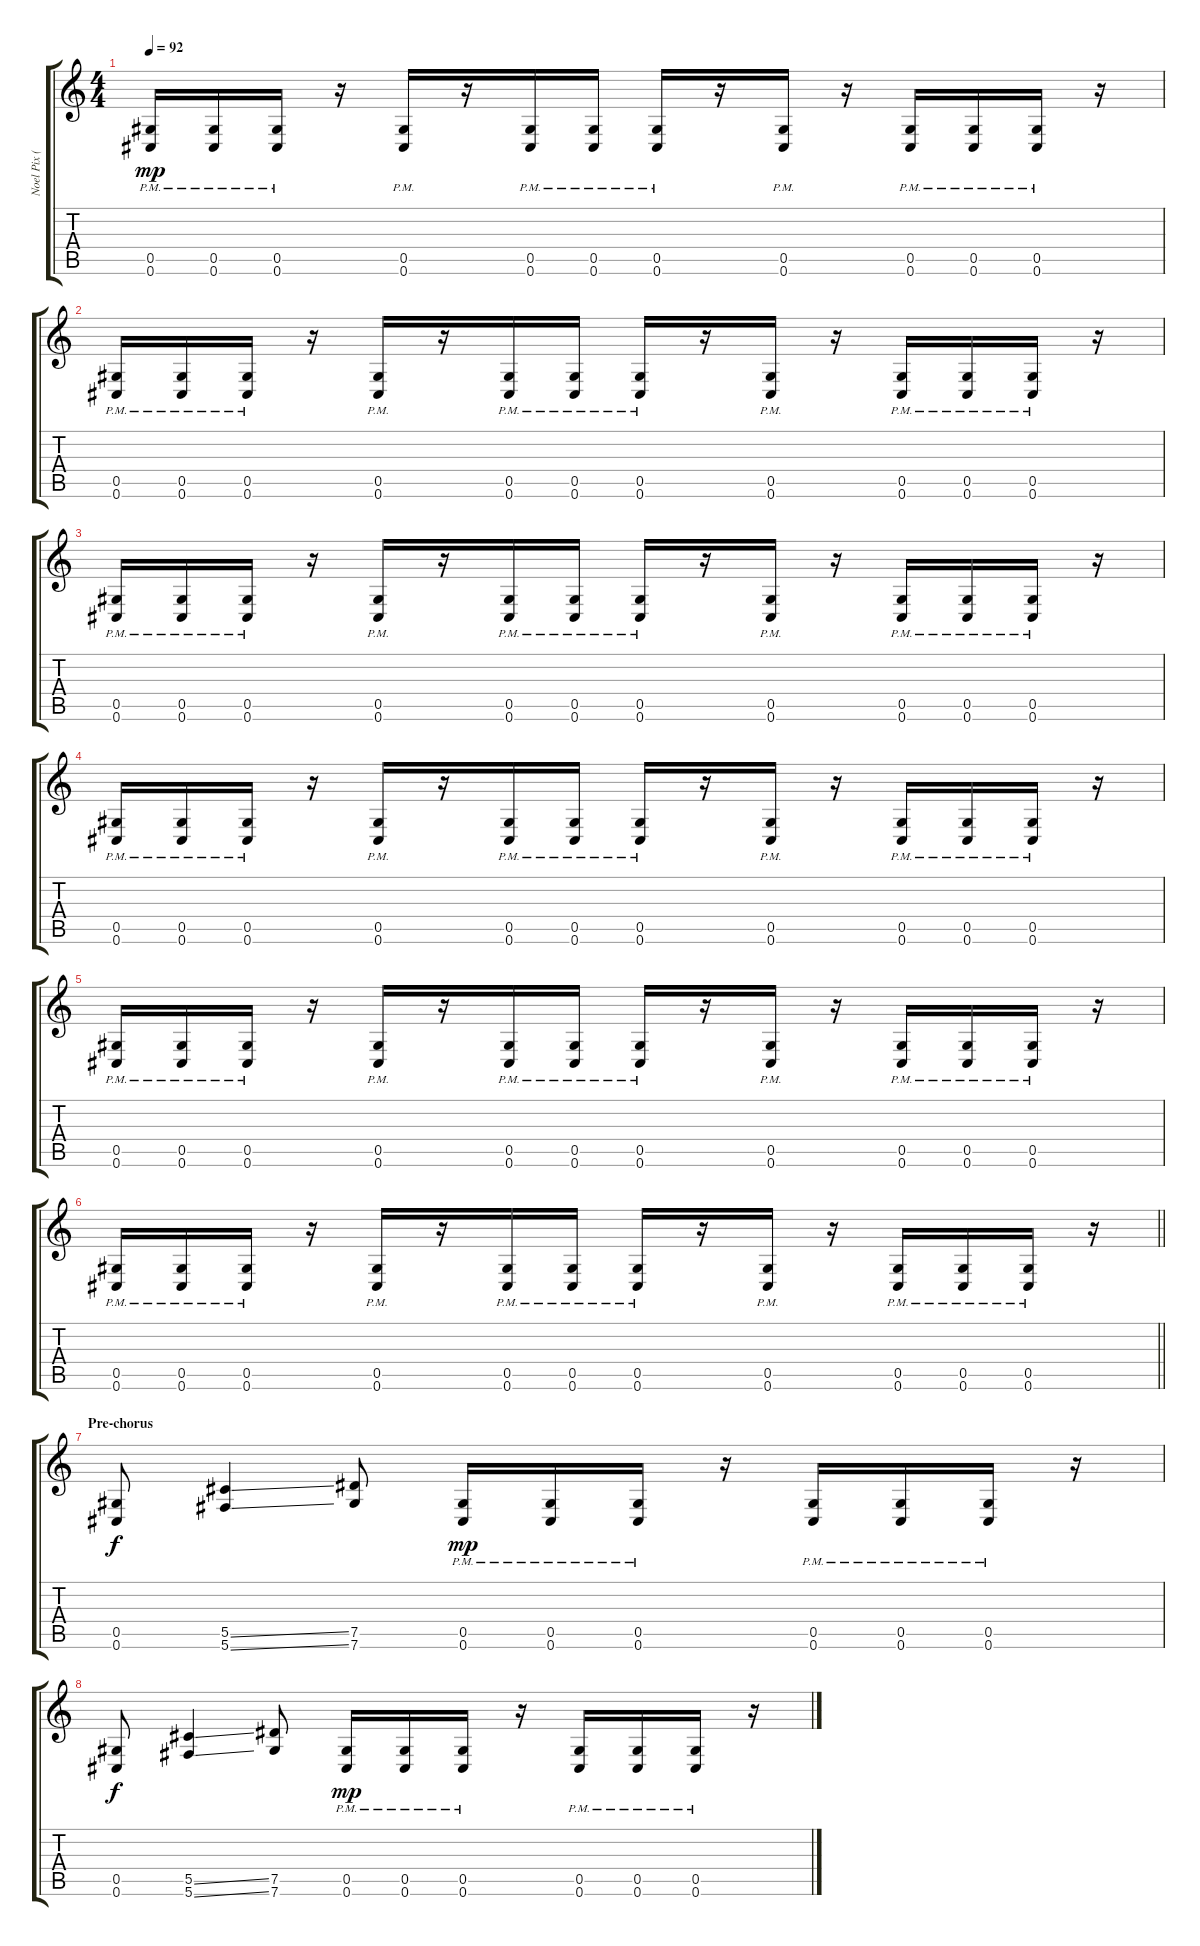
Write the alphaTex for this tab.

\track ("Noel Pix ( distortion )" "Noel Pix (") {instrument distortionguitar}
\staff {score tabs}
\tuning (Eb4 Bb3 Gb3 Db3 Ab2 Db2) {hide}
\ts (4 4)
\tempo 92
\clef g2
\ks c
(0.5{pm} 0.6{pm}).16{dy mp} (0.5{pm} 0.6{pm}).16 (0.5{pm} 0.6{pm}).16 r.16 (0.5{pm} 0.6{pm}).16 r.16 (0.5{pm} 0.6{pm}).16 (0.5{pm} 0.6{pm}).16 (0.5{pm} 0.6{pm}).16 r.16 (0.5{pm} 0.6{pm}).16 r.16 (0.5{pm} 0.6{pm}).16 (0.5{pm} 0.6{pm}).16 (0.5{pm} 0.6{pm}).16 r.16 |
(0.5{pm} 0.6{pm}).16 (0.5{pm} 0.6{pm}).16 (0.5{pm} 0.6{pm}).16 r.16 (0.5{pm} 0.6{pm}).16 r.16 (0.5{pm} 0.6{pm}).16 (0.5{pm} 0.6{pm}).16 (0.5{pm} 0.6{pm}).16 r.16 (0.5{pm} 0.6{pm}).16 r.16 (0.5{pm} 0.6{pm}).16 (0.5{pm} 0.6{pm}).16 (0.5{pm} 0.6{pm}).16 r.16 |
(0.5{pm} 0.6{pm}).16 (0.5{pm} 0.6{pm}).16 (0.5{pm} 0.6{pm}).16 r.16 (0.5{pm} 0.6{pm}).16 r.16 (0.5{pm} 0.6{pm}).16 (0.5{pm} 0.6{pm}).16 (0.5{pm} 0.6{pm}).16 r.16 (0.5{pm} 0.6{pm}).16 r.16 (0.5{pm} 0.6{pm}).16 (0.5{pm} 0.6{pm}).16 (0.5{pm} 0.6{pm}).16 r.16 |
(0.5{pm} 0.6{pm}).16 (0.5{pm} 0.6{pm}).16 (0.5{pm} 0.6{pm}).16 r.16 (0.5{pm} 0.6{pm}).16 r.16 (0.5{pm} 0.6{pm}).16 (0.5{pm} 0.6{pm}).16 (0.5{pm} 0.6{pm}).16 r.16 (0.5{pm} 0.6{pm}).16 r.16 (0.5{pm} 0.6{pm}).16 (0.5{pm} 0.6{pm}).16 (0.5{pm} 0.6{pm}).16 r.16 |
(0.5{pm} 0.6{pm}).16 (0.5{pm} 0.6{pm}).16 (0.5{pm} 0.6{pm}).16 r.16 (0.5{pm} 0.6{pm}).16 r.16 (0.5{pm} 0.6{pm}).16 (0.5{pm} 0.6{pm}).16 (0.5{pm} 0.6{pm}).16 r.16 (0.5{pm} 0.6{pm}).16 r.16 (0.5{pm} 0.6{pm}).16 (0.5{pm} 0.6{pm}).16 (0.5{pm} 0.6{pm}).16 r.16 |
\barLineRight lightlight
(0.5{pm} 0.6{pm}).16 (0.5{pm} 0.6{pm}).16 (0.5{pm} 0.6{pm}).16 r.16 (0.5{pm} 0.6{pm}).16 r.16 (0.5{pm} 0.6{pm}).16 (0.5{pm} 0.6{pm}).16 (0.5{pm} 0.6{pm}).16 r.16 (0.5{pm} 0.6{pm}).16 r.16 (0.5{pm} 0.6{pm}).16 (0.5{pm} 0.6{pm}).16 (0.5{pm} 0.6{pm}).16 r.16 |
\section ("" "Pre-chorus")
(0.5 0.6).8{dy f} (5.5{ss} 5.6{ss}).4 (7.5 7.6).8 (0.5{pm} 0.6{pm}).16{dy mp} (0.5{pm} 0.6{pm}).16 (0.5{pm} 0.6{pm}).16 r.16 (0.5{pm} 0.6{pm}).16 (0.5{pm} 0.6{pm}).16 (0.5{pm} 0.6{pm}).16 r.16 |
(0.5 0.6).8{dy f} (5.5{ss} 5.6{ss}).4 (7.5 7.6).8 (0.5{pm} 0.6{pm}).16{dy mp} (0.5{pm} 0.6{pm}).16 (0.5{pm} 0.6{pm}).16 r.16 (0.5{pm} 0.6{pm}).16 (0.5{pm} 0.6{pm}).16 (0.5{pm} 0.6{pm}).16 r.16
